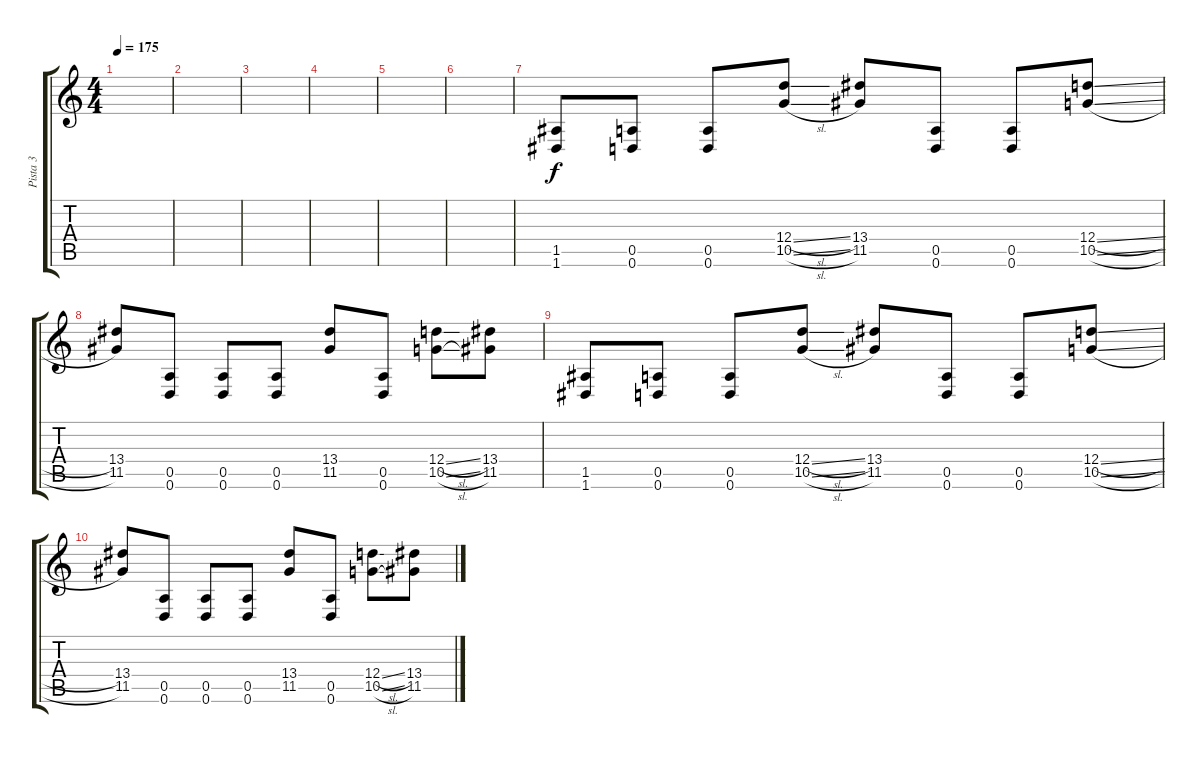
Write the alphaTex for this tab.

\track ("Pista 3" "Pista 3") {instrument overdrivenguitar}
\staff {score tabs}
\tuning (E4 B3 G3 D3 A2 D2) {hide}
\ts (4 4)
\tempo 175
\clef g2
\ks c
|
|
|
|
|
|
(1.5 1.6).8 (0.5 0.6).8 (0.5 0.6).8 (12.4{sl} 10.5{sl}).8 (13.4 11.5).8 (0.5 0.6).8 (0.5 0.6).8 (12.4{sl} 10.5{sl}).8 |
(13.4 11.5).8 (0.5 0.6).8 (0.5 0.6).8 (0.5 0.6).8 (13.4 11.5).8 (0.5 0.6).8 (12.4{sl} 10.5{sl}).8 (13.4 11.5).8 |
(1.5 1.6).8 (0.5 0.6).8 (0.5 0.6).8 (12.4{sl} 10.5{sl}).8 (13.4 11.5).8 (0.5 0.6).8 (0.5 0.6).8 (12.4{sl} 10.5{sl}).8 |
(13.4 11.5).8 (0.5 0.6).8 (0.5 0.6).8 (0.5 0.6).8 (13.4 11.5).8 (0.5 0.6).8 (12.4{sl} 10.5{sl}).8 (13.4 11.5).8
